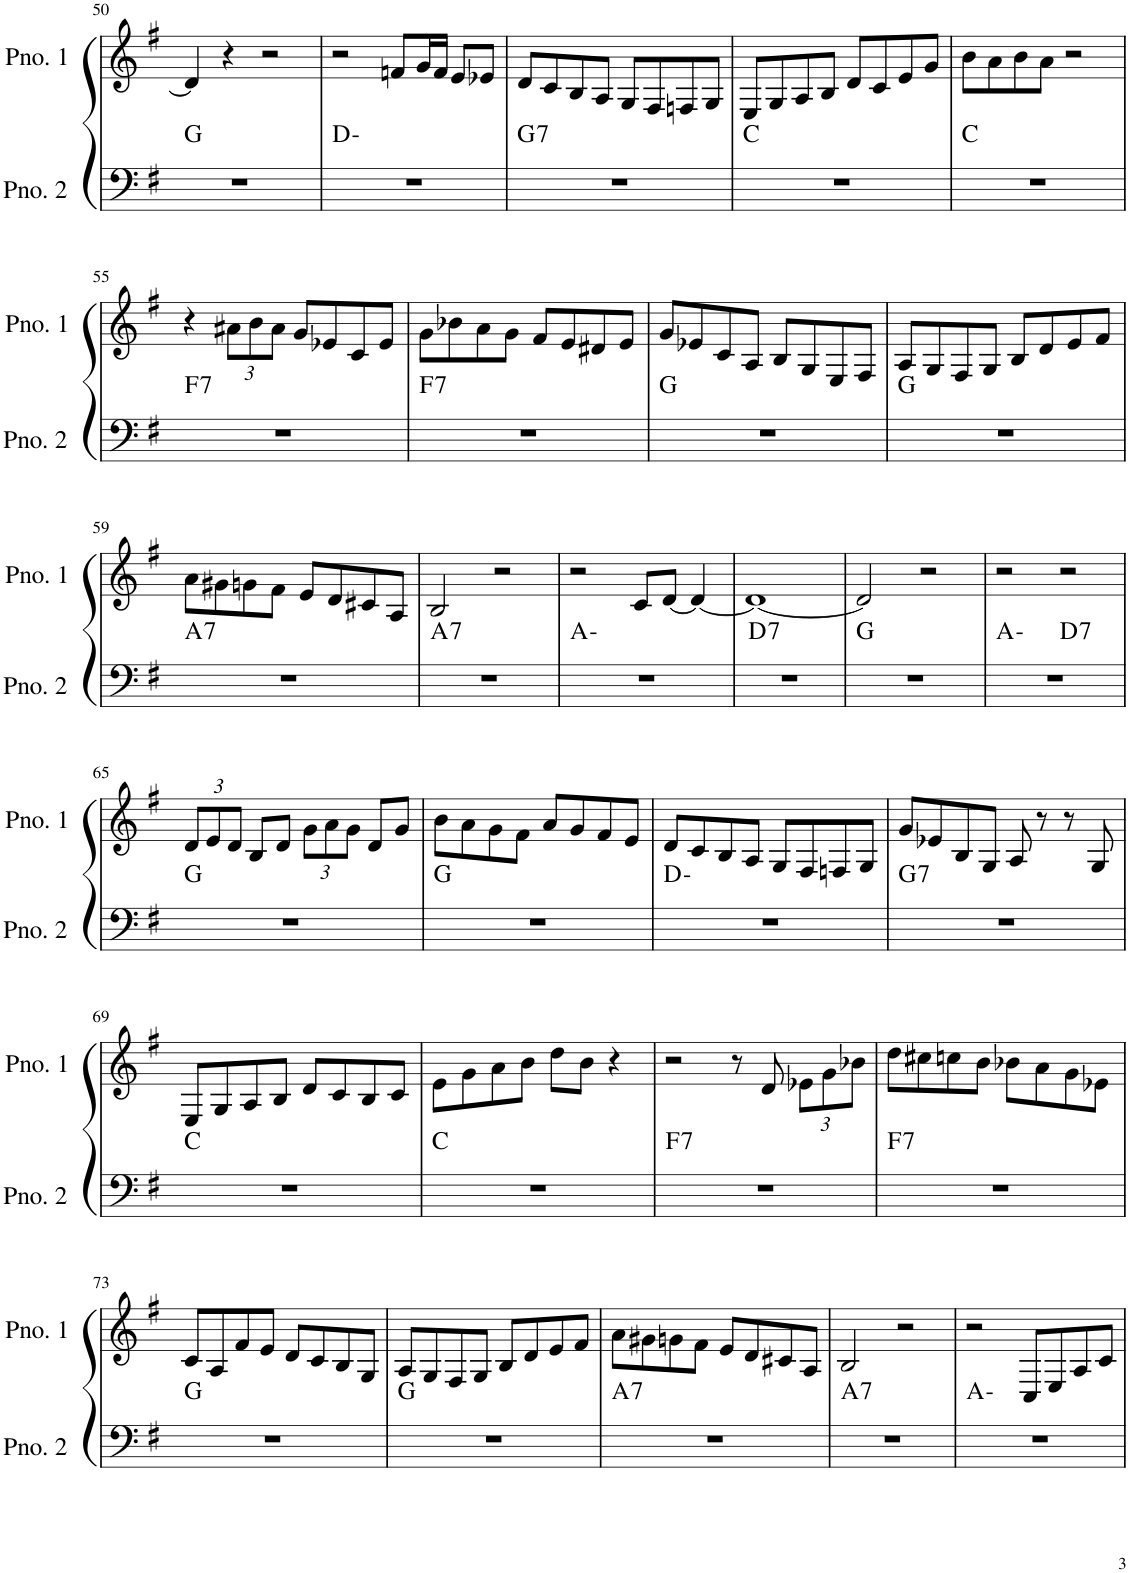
**kern	**harte	**kern
*part2	*part2	*part1
*staff2	*	*staff1
*I"ピアノ 2	*	*I"ピアノ 1
!!LO:PB:g=z
*clefF4	*	*clefG2
*k[f#]	*	*k[f#]
*M4/4	*	*M4/4
=50	=50	=50
1r	G:maj	4d/]
.	.	4r
.	.	2r
=51	=51	=51
1r	D:min	2r
.	.	8fn/L
.	.	16g/L
.	.	16f/JJ
.	.	8e/L
.	.	8e-X/J
=52	=52	=52
!	!LO:H:kt=7	!
1r	G:7	8d/L
.	.	8c/
.	.	8B/
.	.	8A/J
.	.	8G/L
.	.	8F#/
.	.	8Fn/
.	.	8G/J
=53	=53	=53
1r	C:maj	8E/L
.	.	8G/
.	.	8A/
.	.	8B/J
.	.	8d/L
.	.	8c/
.	.	8e/
.	.	8g/J
=54	=54	=54
1r	C:maj	8b\L
.	.	8a\
.	.	8b\
.	.	8a\J
.	.	2r
!!LO:LB:g=z
=55	=55	=55
!	!LO:H:kt=7	!
1r	F:7	4r
*	*	*Xbrackettup
.	.	12a#X\L
.	.	12b\
.	.	12a#\J
.	.	8g/L
.	.	8e-X/
.	.	8c/
.	.	8e-/J
=56	=56	=56
!	!LO:H:kt=7	!
1r	F:7	8g\L
.	.	8b-X\
.	.	8a\
.	.	8g\J
.	.	8f#/L
.	.	8e/
.	.	8d#X/
.	.	8e/J
=57	=57	=57
1r	G:maj	8g/L
.	.	8e-X/
.	.	8c/
.	.	8A/J
.	.	8B/L
.	.	8G/
.	.	8E/
.	.	8F#/J
=58	=58	=58
1r	G:maj	8A/L
.	.	8G/
.	.	8F#/
.	.	8G/J
.	.	8B/L
.	.	8d/
.	.	8e/
.	.	8f#/J
!!LO:LB:g=z
=59	=59	=59
!	!LO:H:kt=7	!
1r	A:7	8a\L
.	.	8g#X\
.	.	8gn\
.	.	8f#\J
.	.	8e/L
.	.	8d/
.	.	8c#X/
.	.	8A/J
=60	=60	=60
!	!LO:H:kt=7	!
1r	A:7	2B/
.	.	2r
=61	=61	=61
1r	A:min	2r
.	.	8c/L
.	.	[8d/J
.	.	4d/_
=62	=62	=62
!	!LO:H:kt=7	!
1r	D:7	1d_
=63	=63	=63
1r	G:maj	2d/]
.	.	2r
=64	=64	=64
*^	*	*
1r	2ryy	A:min	2r
!	!	!LO:H:kt=7	!
.	2ryy	D:7	2r
*v	*v	*	*
!!LO:LB:g=z
=65	=65	=65
1r	G:maj	12d/L
.	.	12e/
.	.	12d/J
.	.	8B/L
.	.	8d/J
.	.	12g\L
.	.	12a\
.	.	12g\J
.	.	8d/L
.	.	8g/J
=66	=66	=66
1r	G:maj	8b\L
.	.	8a\
.	.	8g\
.	.	8f#\J
.	.	8a/L
.	.	8g/
.	.	8f#/
.	.	8e/J
=67	=67	=67
1r	D:min	8d/L
.	.	8c/
.	.	8B/
.	.	8A/J
.	.	8G/L
.	.	8F#/
.	.	8Fn/
.	.	8G/J
=68	=68	=68
!	!LO:H:kt=7	!
1r	G:7	8g/L
.	.	8e-X/
.	.	8B/
.	.	8G/J
.	.	8A/
.	.	8r
.	.	8r
.	.	8G/
!!LO:LB:g=z
=69	=69	=69
1r	C:maj	8E/L
.	.	8G/
.	.	8A/
.	.	8B/J
.	.	8d/L
.	.	8c/
.	.	8B/
.	.	8c/J
=70	=70	=70
1r	C:maj	8e\L
.	.	8g\
.	.	8a\
.	.	8b\J
.	.	8dd\L
.	.	8b\J
.	.	4r
=71	=71	=71
!	!LO:H:kt=7	!
1r	F:7	2r
.	.	8r
.	.	8d/
.	.	12e-X\L
.	.	12g\
.	.	12b-X\J
=72	=72	=72
!	!LO:H:kt=7	!
1r	F:7	8dd\L
.	.	8cc#X\
.	.	8ccn\
.	.	8b\J
.	.	8b-X\L
.	.	8a\
.	.	8g\
.	.	8e-X\J
!!LO:LB:g=z
=73	=73	=73
1r	G:maj	8c/L
.	.	8A/
.	.	8f#/
.	.	8e/J
.	.	8d/L
.	.	8c/
.	.	8B/
.	.	8G/J
=74	=74	=74
1r	G:maj	8A/L
.	.	8G/
.	.	8F#/
.	.	8G/J
.	.	8B/L
.	.	8d/
.	.	8e/
.	.	8f#/J
=75	=75	=75
!	!LO:H:kt=7	!
1r	A:7	8a\L
.	.	8g#X\
.	.	8gn\
.	.	8f#\J
.	.	8e/L
.	.	8d/
.	.	8c#X/
.	.	8A/J
=76	=76	=76
!	!LO:H:kt=7	!
1r	A:7	2B/
.	.	2r
=77	=77	=77
1r	A:min	2r
.	.	8C/L
.	.	8E/
.	.	8A/
.	.	8c/J
=	=	=
*-	*-	*-
